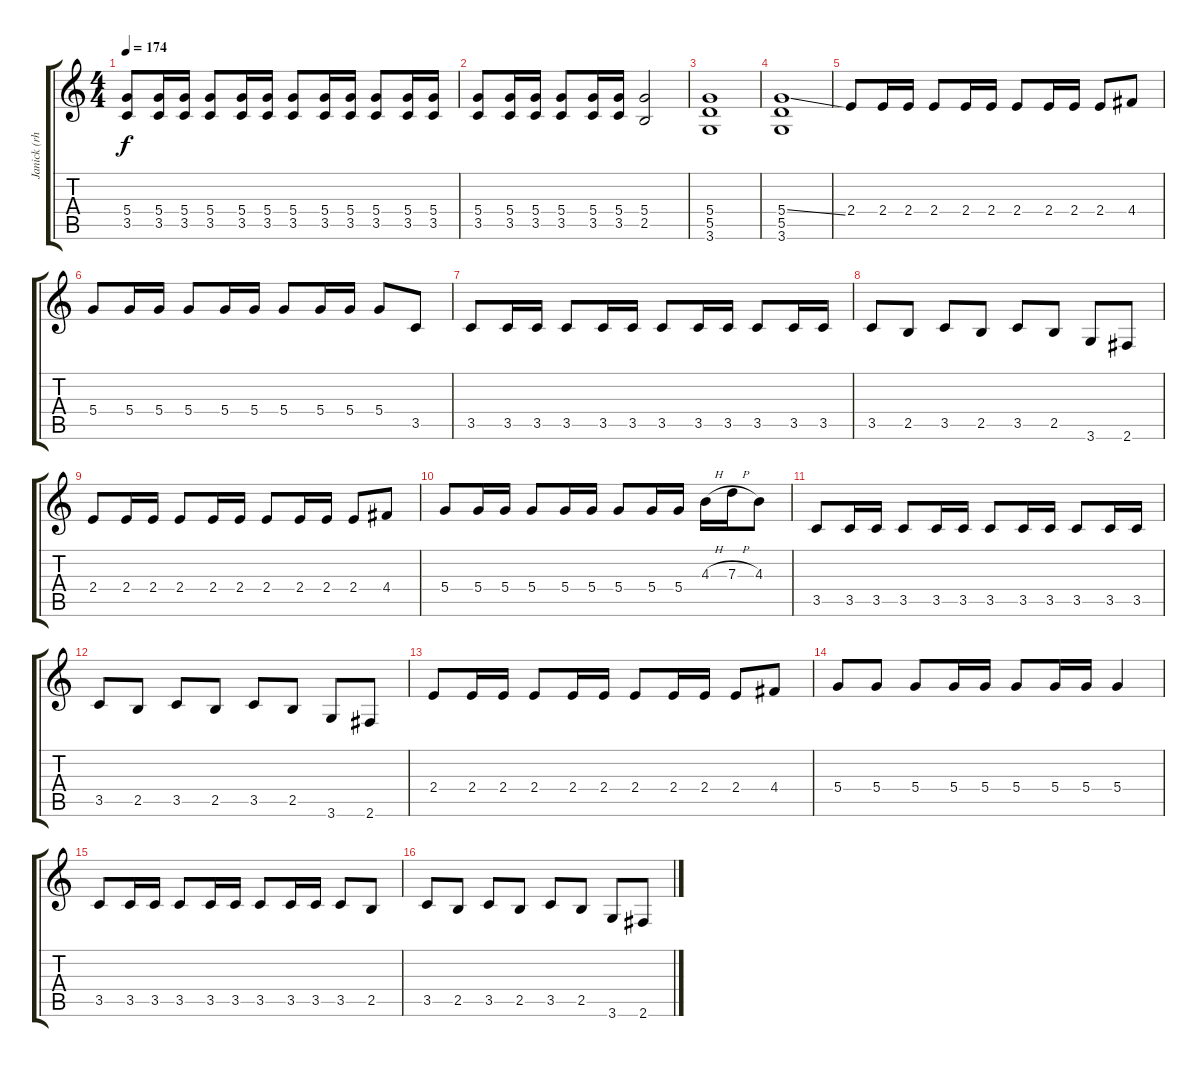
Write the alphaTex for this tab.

\track ("Janick (rhy. guitar)" "Janick (rh") {instrument distortionguitar}
\staff {score tabs}
\tuning (E4 B3 G3 D3 A2 E2) {hide}
\ts (4 4)
\tempo 174
\clef g2
\ks c
(5.4 3.5).8{dy f} (5.4 3.5).16 (5.4 3.5).16 (5.4 3.5).8 (5.4 3.5).16 (5.4 3.5).16 (5.4 3.5).8 (5.4 3.5).16 (5.4 3.5).16 (5.4 3.5).8 (5.4 3.5).16 (5.4 3.5).16 |
(5.4 3.5).8 (5.4 3.5).16 (5.4 3.5).16 (5.4 3.5).8 (5.4 3.5).16 (5.4 3.5).16 (5.4 2.5).2 |
(5.4 5.5 3.6).1 |
(5.4{ss} 5.5 3.6).1 |
2.4.8 2.4.16 2.4.16 2.4.8 2.4.16 2.4.16 2.4.8 2.4.16 2.4.16 2.4.8 4.4.8 |
5.4.8 5.4.16 5.4.16 5.4.8 5.4.16 5.4.16 5.4.8 5.4.16 5.4.16 5.4.8 3.5.8 |
3.5.8 3.5.16 3.5.16 3.5.8 3.5.16 3.5.16 3.5.8 3.5.16 3.5.16 3.5.8 3.5.16 3.5.16 |
3.5.8 2.5.8 3.5.8 2.5.8 3.5.8 2.5.8 3.6.8 2.6.8 |
2.4.8 2.4.16 2.4.16 2.4.8 2.4.16 2.4.16 2.4.8 2.4.16 2.4.16 2.4.8 4.4.8 |
5.4.8 5.4.16 5.4.16 5.4.8 5.4.16 5.4.16 5.4.8 5.4.16 5.4.16 4.3{h}.16 7.3{h}.16 4.3.8 |
3.5.8 3.5.16 3.5.16 3.5.8 3.5.16 3.5.16 3.5.8 3.5.16 3.5.16 3.5.8 3.5.16 3.5.16 |
3.5.8 2.5.8 3.5.8 2.5.8 3.5.8 2.5.8 3.6.8 2.6.8 |
2.4.8 2.4.16 2.4.16 2.4.8 2.4.16 2.4.16 2.4.8 2.4.16 2.4.16 2.4.8 4.4.8 |
5.4.8 5.4.8 5.4.8 5.4.16 5.4.16 5.4.8 5.4.16 5.4.16 5.4.4 |
3.5.8 3.5.16 3.5.16 3.5.8 3.5.16 3.5.16 3.5.8 3.5.16 3.5.16 3.5.8 2.5.8 |
3.5.8 2.5.8 3.5.8 2.5.8 3.5.8 2.5.8 3.6.8 2.6.8
